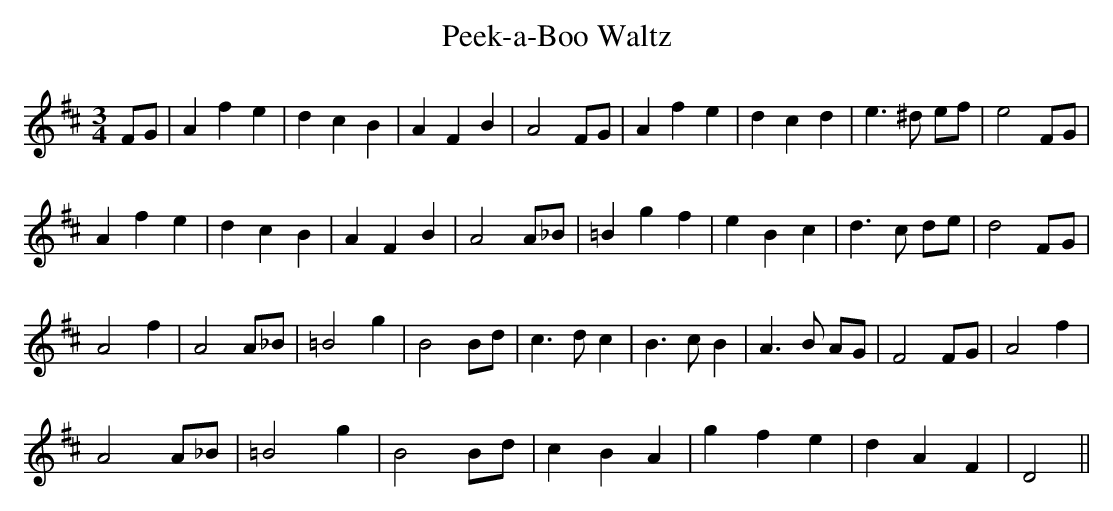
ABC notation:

X:1
T:Peek-a-Boo Waltz
L:1/8
M:3/4
K:D
FG|A2f2e2|d2c2B2|A2F2B2|A4 FG|A2f2e2|d2c2d2|e3 ^d ef|e4 FG|
A2f2e2|d2c2B2|A2F2B2|A4 A_B|=B2g2f2|e2B2c2|d3 c de|d4 FG|
A4f2|A4 A_B|=B4g2|B4 Bd|c3 d c2|B3 c B2|A3 B AG|F4 FG|A4f2|
A4 A_B|=B4g2|B4 Bd|c2B2A2|g2f2e2|d2A2F2|D4||
